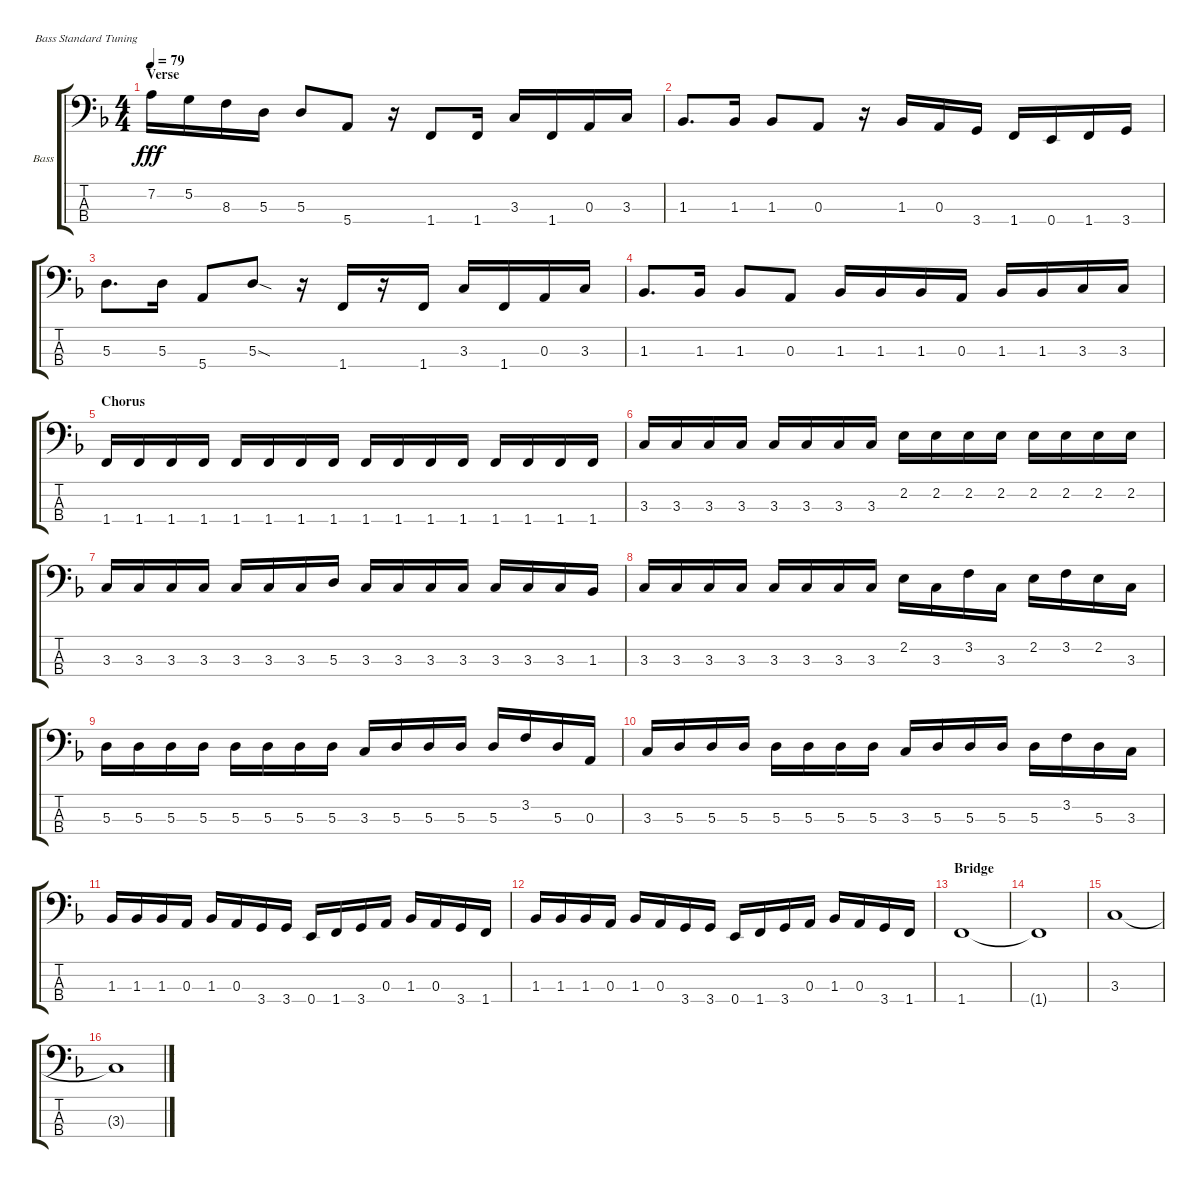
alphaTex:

\defaultSystemsLayout 4
\bracketExtendMode groupsimilarinstruments
\firstSystemTrackNameOrientation horizontal
\otherSystemsTrackNameOrientation horizontal
\track ("Bass" "Bass") {instrument electricbassfinger}
\staff {score tabs}
\tuning (G2 D2 A1 E1)
\ts (4 4)
\section ("" "Verse")
\tempo 79
\clef f4
\ks f
7.2.16{dy fff} 5.2.16 8.3.16 5.3.16 5.3.8 5.4.8 r.16 1.4.8 1.4.16 3.3.16 1.4.16 0.3.16 3.3.16 |
1.3.8{d} 1.3.16 1.3.8 0.3.8 r.16 1.3.16 0.3.16 3.4.16 1.4.16 0.4.16 1.4.16 3.4.16 |
5.3.8{d} 5.3.16 5.4.8 5.3{sod}.8 r.16 1.4.16 r.16 1.4.16 3.3.16 1.4.16 0.3.16 3.3.16 |
1.3.8{d} 1.3.16 1.3.8 0.3.8 1.3.16 1.3.16 1.3.16 0.3.16 1.3.16 1.3.16 3.3.16 3.3.16 |
\section ("" "Chorus")
1.4.16 1.4.16 1.4.16 1.4.16 1.4.16 1.4.16 1.4.16 1.4.16 1.4.16 1.4.16 1.4.16 1.4.16 1.4.16 1.4.16 1.4.16 1.4.16 |
3.3.16 3.3.16 3.3.16 3.3.16 3.3.16 3.3.16 3.3.16 3.3.16 2.2.16 2.2.16 2.2.16 2.2.16 2.2.16 2.2.16 2.2.16 2.2.16 |
3.3.16 3.3.16 3.3.16 3.3.16 3.3.16 3.3.16 3.3.16 5.3.16 3.3.16 3.3.16 3.3.16 3.3.16 3.3.16 3.3.16 3.3.16 1.3.16 |
3.3.16 3.3.16 3.3.16 3.3.16 3.3.16 3.3.16 3.3.16 3.3.16 2.2.16 3.3.16 3.2.16 3.3.16 2.2.16 3.2.16 2.2.16 3.3.16 |
5.3.16 5.3.16 5.3.16 5.3.16 5.3.16 5.3.16 5.3.16 5.3.16 3.3.16 5.3.16 5.3.16 5.3.16 5.3.16 3.2.16 5.3.16 0.3.16 |
3.3.16 5.3.16 5.3.16 5.3.16 5.3.16 5.3.16 5.3.16 5.3.16 3.3.16 5.3.16 5.3.16 5.3.16 5.3.16 3.2.16 5.3.16 3.3.16 |
1.3.16 1.3.16 1.3.16 0.3.16 1.3.16 0.3.16 3.4.16 3.4.16 0.4.16 1.4.16 3.4.16 0.3.16 1.3.16 0.3.16 3.4.16 1.4.16 |
1.3.16 1.3.16 1.3.16 0.3.16 1.3.16 0.3.16 3.4.16 3.4.16 0.4.16 1.4.16 3.4.16 0.3.16 1.3.16 0.3.16 3.4.16 1.4.16 |
\section ("" "Bridge")
1.4.1 |
1.4{t}.1 |
3.3.1 |
3.3{t}.1
